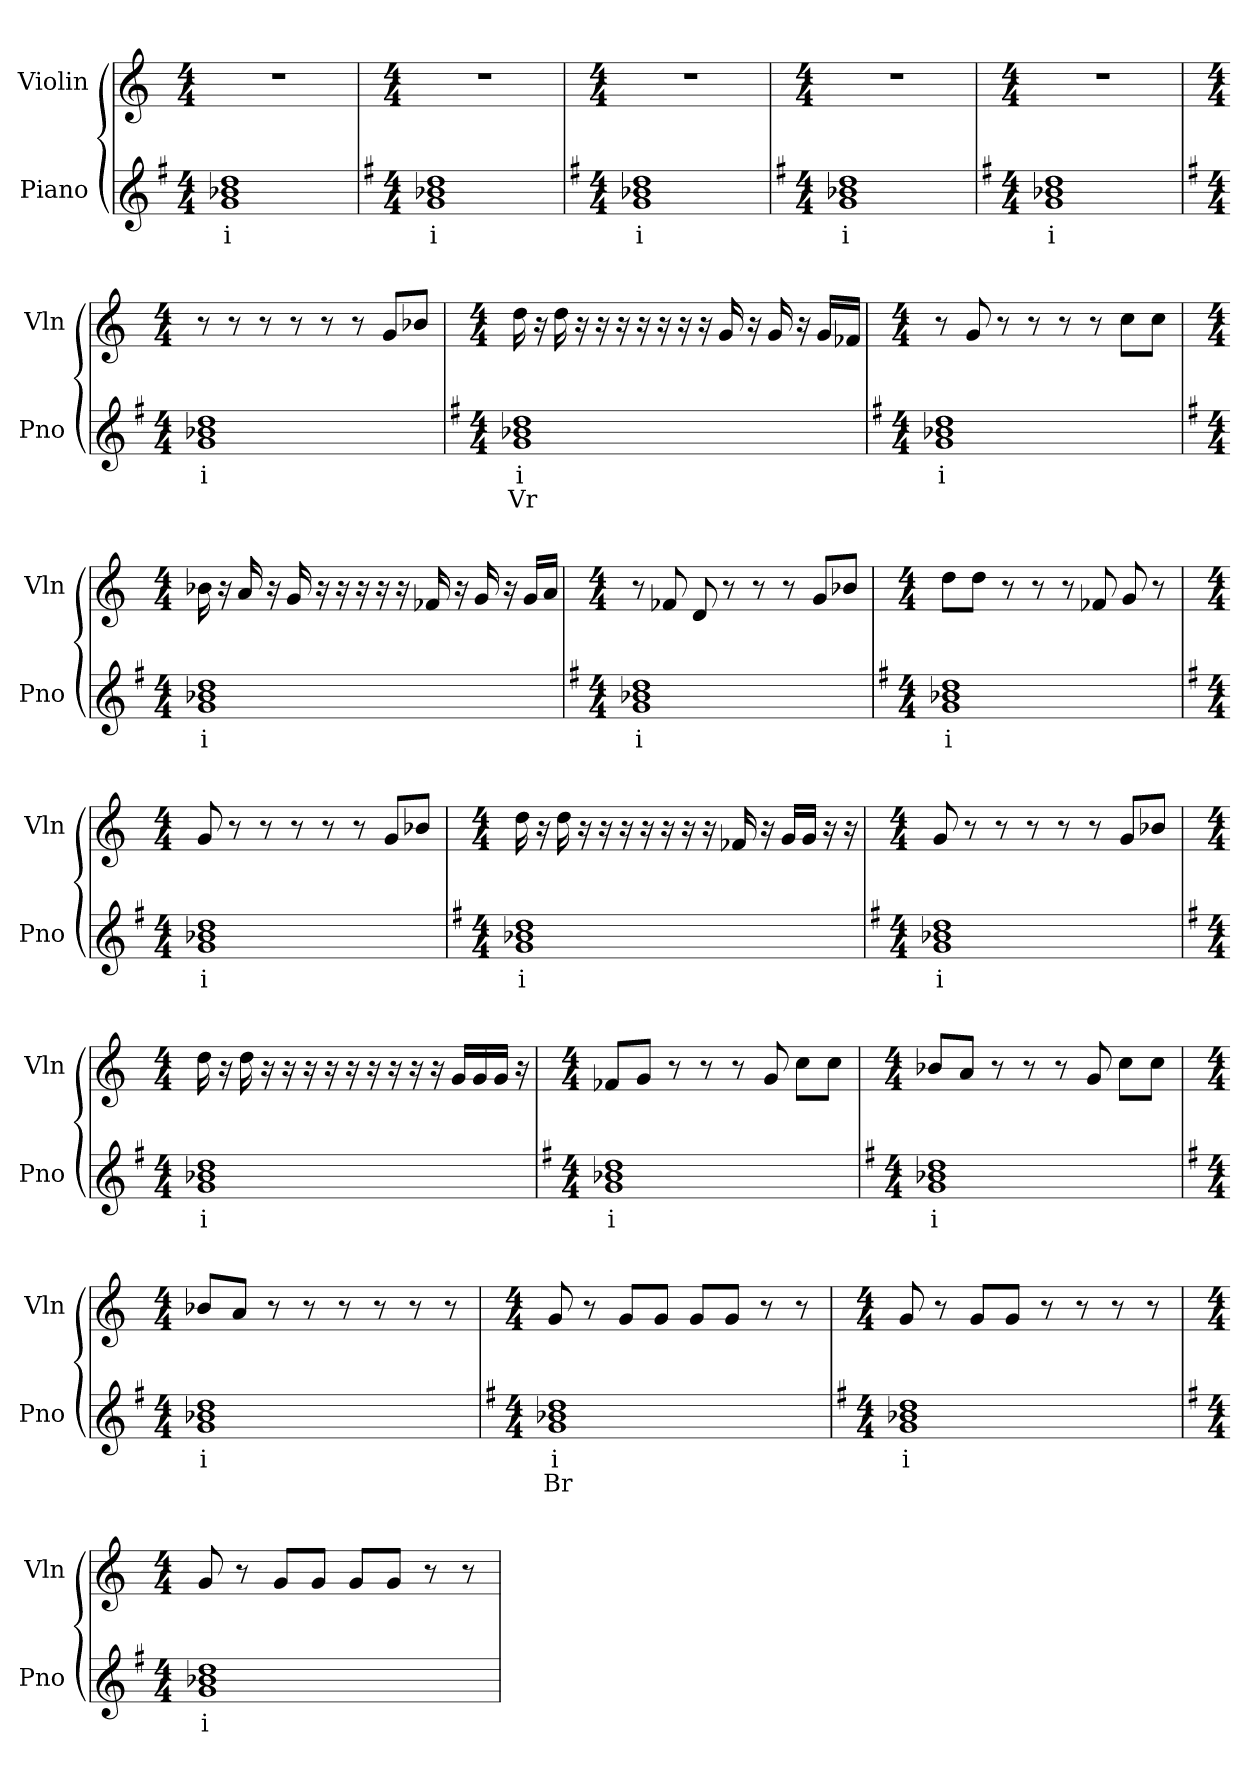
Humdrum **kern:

**kern	**text	**text	**kern
*part2	*part2	*part2	*part1
*staff2	*staff2	*staff2	*staff1
*I"Piano	*	*	*I"Violin
*I'Pno	*	*	*I'Vln
*k[f#]	*	*	*
*G:	*	*	*
*M4/4	*	*	*M4/4
=	=	=	=
1g 1b-X 1dd	i	.	1r
=	=	=	=
*k[f#]	*	*	*
*G:	*	*	*
*M4/4	*	*	*M4/4
1g 1b-X 1dd	i	.	1r
=	=	=	=
*k[f#]	*	*	*
*G:	*	*	*
*M4/4	*	*	*M4/4
1g 1b-X 1dd	i	.	1r
=	=	=	=
*k[f#]	*	*	*
*G:	*	*	*
*M4/4	*	*	*M4/4
1g 1b-X 1dd	i	.	1r
=	=	=	=
*k[f#]	*	*	*
*G:	*	*	*
*M4/4	*	*	*M4/4
1g 1b-X 1dd	i	.	1r
=	=	=	=
*k[f#]	*	*	*
*G:	*	*	*
*M4/4	*	*	*M4/4
1g 1b-X 1dd	i	.	8r
.	.	.	8r
.	.	.	8r
.	.	.	8r
.	.	.	8r
.	.	.	8r
.	.	.	8gL
.	.	.	8b-XJ
=	=	=	=
*k[f#]	*	*	*
*G:	*	*	*
*M4/4	*	*	*M4/4
1g 1b-X 1dd	i	Vr	16dd
.	.	.	16r
.	.	.	16dd
.	.	.	16r
.	.	.	16r
.	.	.	16r
.	.	.	16r
.	.	.	16r
.	.	.	16r
.	.	.	16r
.	.	.	16g
.	.	.	16r
.	.	.	16g
.	.	.	16r
.	.	.	16gLL
.	.	.	16f-XJJ
=	=	=	=
*k[f#]	*	*	*
*G:	*	*	*
*M4/4	*	*	*M4/4
1g 1b-X 1dd	i	.	8r
.	.	.	8g
.	.	.	8r
.	.	.	8r
.	.	.	8r
.	.	.	8r
.	.	.	8ccL
.	.	.	8ccJ
=	=	=	=
*k[f#]	*	*	*
*G:	*	*	*
*M4/4	*	*	*M4/4
1g 1b-X 1dd	i	.	16b-X
.	.	.	16r
.	.	.	16a
.	.	.	16r
.	.	.	16g
.	.	.	16r
.	.	.	16r
.	.	.	16r
.	.	.	16r
.	.	.	16r
.	.	.	16f-X
.	.	.	16r
.	.	.	16g
.	.	.	16r
.	.	.	16gLL
.	.	.	16aJJ
=	=	=	=
*k[f#]	*	*	*
*G:	*	*	*
*M4/4	*	*	*M4/4
1g 1b-X 1dd	i	.	8r
.	.	.	8f-X
.	.	.	8d
.	.	.	8r
.	.	.	8r
.	.	.	8r
.	.	.	8gL
.	.	.	8b-XJ
=	=	=	=
*k[f#]	*	*	*
*G:	*	*	*
*M4/4	*	*	*M4/4
1g 1b-X 1dd	i	.	8ddL
.	.	.	8ddJ
.	.	.	8r
.	.	.	8r
.	.	.	8r
.	.	.	8f-X
.	.	.	8g
.	.	.	8r
=	=	=	=
*k[f#]	*	*	*
*G:	*	*	*
*M4/4	*	*	*M4/4
1g 1b-X 1dd	i	.	8g
.	.	.	8r
.	.	.	8r
.	.	.	8r
.	.	.	8r
.	.	.	8r
.	.	.	8gL
.	.	.	8b-XJ
=	=	=	=
*k[f#]	*	*	*
*G:	*	*	*
*M4/4	*	*	*M4/4
1g 1b-X 1dd	i	.	16dd
.	.	.	16r
.	.	.	16dd
.	.	.	16r
.	.	.	16r
.	.	.	16r
.	.	.	16r
.	.	.	16r
.	.	.	16r
.	.	.	16r
.	.	.	16f-X
.	.	.	16r
.	.	.	16gLL
.	.	.	16gJJ
.	.	.	16r
.	.	.	16r
=	=	=	=
*k[f#]	*	*	*
*G:	*	*	*
*M4/4	*	*	*M4/4
1g 1b-X 1dd	i	.	8g
.	.	.	8r
.	.	.	8r
.	.	.	8r
.	.	.	8r
.	.	.	8r
.	.	.	8gL
.	.	.	8b-XJ
=	=	=	=
*k[f#]	*	*	*
*G:	*	*	*
*M4/4	*	*	*M4/4
1g 1b-X 1dd	i	.	16dd
.	.	.	16r
.	.	.	16dd
.	.	.	16r
.	.	.	16r
.	.	.	16r
.	.	.	16r
.	.	.	16r
.	.	.	16r
.	.	.	16r
.	.	.	16r
.	.	.	16r
.	.	.	16gLL
.	.	.	16g
.	.	.	16gJJ
.	.	.	16r
=	=	=	=
*k[f#]	*	*	*
*G:	*	*	*
*M4/4	*	*	*M4/4
1g 1b-X 1dd	i	.	8f-XL
.	.	.	8gJ
.	.	.	8r
.	.	.	8r
.	.	.	8r
.	.	.	8g
.	.	.	8ccL
.	.	.	8ccJ
=	=	=	=
*k[f#]	*	*	*
*G:	*	*	*
*M4/4	*	*	*M4/4
1g 1b-X 1dd	i	.	8b-XL
.	.	.	8aJ
.	.	.	8r
.	.	.	8r
.	.	.	8r
.	.	.	8g
.	.	.	8ccL
.	.	.	8ccJ
=	=	=	=
*k[f#]	*	*	*
*G:	*	*	*
*M4/4	*	*	*M4/4
1g 1b-X 1dd	i	.	8b-XL
.	.	.	8aJ
.	.	.	8r
.	.	.	8r
.	.	.	8r
.	.	.	8r
.	.	.	8r
.	.	.	8r
=	=	=	=
*k[f#]	*	*	*
*G:	*	*	*
*M4/4	*	*	*M4/4
1g 1b-X 1dd	i	Br	8g
.	.	.	8r
.	.	.	8gL
.	.	.	8gJ
.	.	.	8gL
.	.	.	8gJ
.	.	.	8r
.	.	.	8r
=	=	=	=
*k[f#]	*	*	*
*G:	*	*	*
*M4/4	*	*	*M4/4
1g 1b-X 1dd	i	.	8g
.	.	.	8r
.	.	.	8gL
.	.	.	8gJ
.	.	.	8r
.	.	.	8r
.	.	.	8r
.	.	.	8r
=	=	=	=
*k[f#]	*	*	*
*G:	*	*	*
*M4/4	*	*	*M4/4
1g 1b-X 1dd	i	.	8g
.	.	.	8r
.	.	.	8gL
.	.	.	8gJ
.	.	.	8gL
.	.	.	8gJ
.	.	.	8r
.	.	.	8r
=	=	=	=
*-	*-	*-	*-
